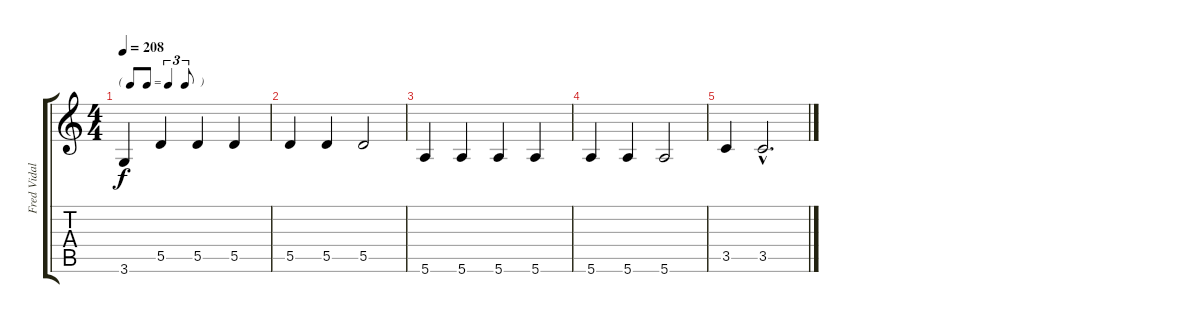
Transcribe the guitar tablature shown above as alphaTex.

\track ("Fred Vidalenc" "Fred Vidal") {instrument electricbasspick}
\staff {score tabs}
\tuning (E4 B3 G3 D3 A2 E2) {hide}
\ts (4 4)
\tf triplet8th
\tempo 208
\clef g2
\ks c
3.6.4{dy f} 5.5.4 5.5.4 5.5.4 |
5.5.4 5.5.4 5.5.2 |
5.6.4 5.6.4 5.6.4 5.6.4 |
5.6.4 5.6.4 5.6.2 |
3.5.4 3.5{hac}.2{d}
